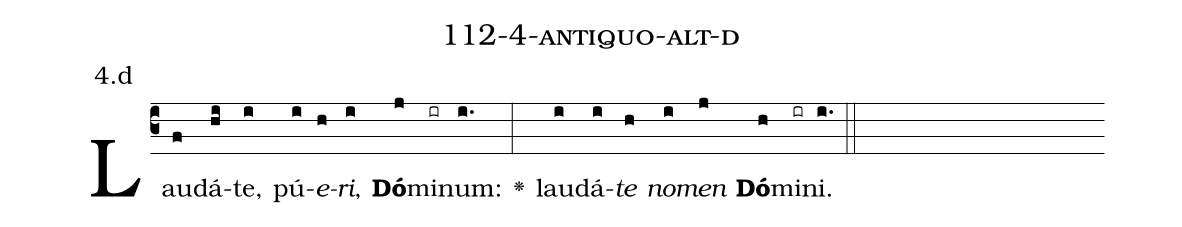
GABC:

name: 112-4-antiquo-alt-d;
annotation: 4.d;
%%
(c3)Lau(f)dá(hi)te,(i) pú(i)<i>e</i>(h)<i>ri</i>,(i) <b>Dó</b>(j)mi(ir)num:(i.) <v>\greheightstar</v>(:) lau(i)dá(i)<i>te</i>(h) <i>no</i>(i)<i>men</i>(j) <b>Dó</b>(h)mi(ir)ni.(i.) (::)


%E(i) u(h) o(i) u(j) a(h) e.(i.) (::)
